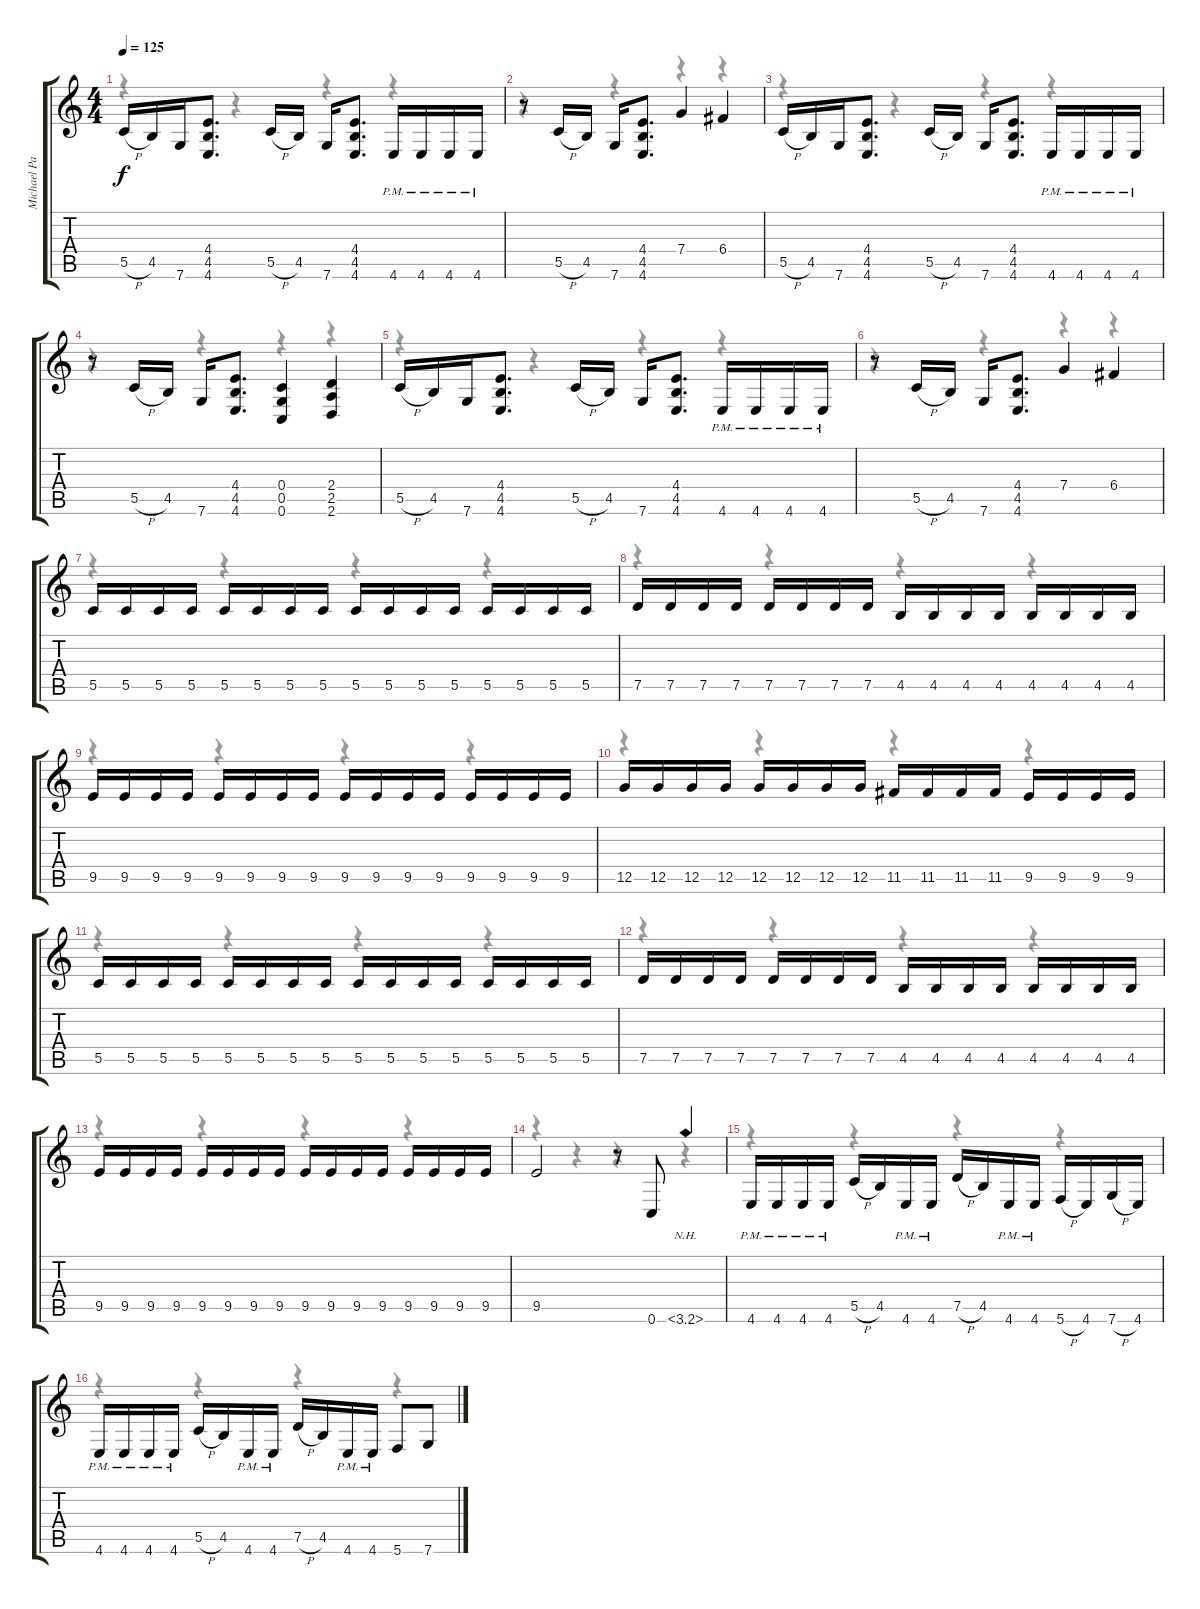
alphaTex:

\track ("Michael Padge" "Michael Pa") {instrument distortionguitar}
\staff {score tabs}
\tuning (D4 A3 F3 C3 G2 C2) {hide}
\voice
\ts (4 4)
\tempo 125
\clef g2
\ks c
5.5{h}.16{dy f} 4.5.16 7.6.16 (4.4 4.5 4.6).8{d} 5.5{h}.16 4.5.16 7.6.16 (4.4 4.5 4.6).8{d} 4.6{pm}.16 4.6{pm}.16 4.6{pm}.16 4.6{pm}.16 |
r.8 5.5{h}.16 4.5.16 7.6.16 (4.4 4.5 4.6).8{d} 7.4.4 6.4.4 |
5.5{h}.16 4.5.16 7.6.16 (4.4 4.5 4.6).8{d} 5.5{h}.16 4.5.16 7.6.16 (4.4 4.5 4.6).8{d} 4.6{pm}.16 4.6{pm}.16 4.6{pm}.16 4.6{pm}.16 |
r.8 5.5{h}.16 4.5.16 7.6.16 (4.4 4.5 4.6).8{d} (0.4 0.5 0.6).4 (2.4 2.5 2.6).4 |
5.5{h}.16 4.5.16 7.6.16 (4.4 4.5 4.6).8{d} 5.5{h}.16 4.5.16 7.6.16 (4.4 4.5 4.6).8{d} 4.6{pm}.16 4.6{pm}.16 4.6{pm}.16 4.6{pm}.16 |
r.8 5.5{h}.16 4.5.16 7.6.16 (4.4 4.5 4.6).8{d} 7.4.4 6.4.4 |
5.5.16 5.5.16 5.5.16 5.5.16 5.5.16 5.5.16 5.5.16 5.5.16 5.5.16 5.5.16 5.5.16 5.5.16 5.5.16 5.5.16 5.5.16 5.5.16 |
7.5.16 7.5.16 7.5.16 7.5.16 7.5.16 7.5.16 7.5.16 7.5.16 4.5.16 4.5.16 4.5.16 4.5.16 4.5.16 4.5.16 4.5.16 4.5.16 |
9.5.16 9.5.16 9.5.16 9.5.16 9.5.16 9.5.16 9.5.16 9.5.16 9.5.16 9.5.16 9.5.16 9.5.16 9.5.16 9.5.16 9.5.16 9.5.16 |
12.5.16 12.5.16 12.5.16 12.5.16 12.5.16 12.5.16 12.5.16 12.5.16 11.5.16 11.5.16 11.5.16 11.5.16 9.5.16 9.5.16 9.5.16 9.5.16 |
5.5.16 5.5.16 5.5.16 5.5.16 5.5.16 5.5.16 5.5.16 5.5.16 5.5.16 5.5.16 5.5.16 5.5.16 5.5.16 5.5.16 5.5.16 5.5.16 |
7.5.16 7.5.16 7.5.16 7.5.16 7.5.16 7.5.16 7.5.16 7.5.16 4.5.16 4.5.16 4.5.16 4.5.16 4.5.16 4.5.16 4.5.16 4.5.16 |
9.5.16 9.5.16 9.5.16 9.5.16 9.5.16 9.5.16 9.5.16 9.5.16 9.5.16 9.5.16 9.5.16 9.5.16 9.5.16 9.5.16 9.5.16 9.5.16 |
9.5.2 r.8 0.6.8 3.6{nh}.4 |
4.6{pm}.16 4.6{pm}.16 4.6{pm}.16 4.6{pm}.16 5.5{h}.16 4.5.16 4.6{pm}.16 4.6{pm}.16 7.5{h}.16 4.5.16 4.6{pm}.16 4.6{pm}.16 5.6{h}.16 4.6.16 7.6{h}.16 4.6.16 |
4.6{pm}.16 4.6{pm}.16 4.6{pm}.16 4.6{pm}.16 5.5{h}.16 4.5.16 4.6{pm}.16 4.6{pm}.16 7.5{h}.16 4.5.16 4.6{pm}.16 4.6{pm}.16 5.6.8 7.6.8
\voice
\clef g2
\ottava regular
\simile none
\ks c
r.4{dy f} r.4 r.4 r.4 |
r.4 r.4 r.4 r.4 |
r.4 r.4 r.4 r.4 |
r.4 r.4 r.4 r.4 |
r.4 r.4 r.4 r.4 |
r.4 r.4 r.4 r.4 |
r.4 r.4 r.4 r.4 |
r.4 r.4 r.4 r.4 |
r.4 r.4 r.4 r.4 |
r.4 r.4 r.4 r.4 |
r.4 r.4 r.4 r.4 |
r.4 r.4 r.4 r.4 |
r.4 r.4 r.4 r.4 |
r.4 r.4 r.4 r.4 |
r.4 r.4 r.4 r.4 |
r.4 r.4 r.4 r.4
